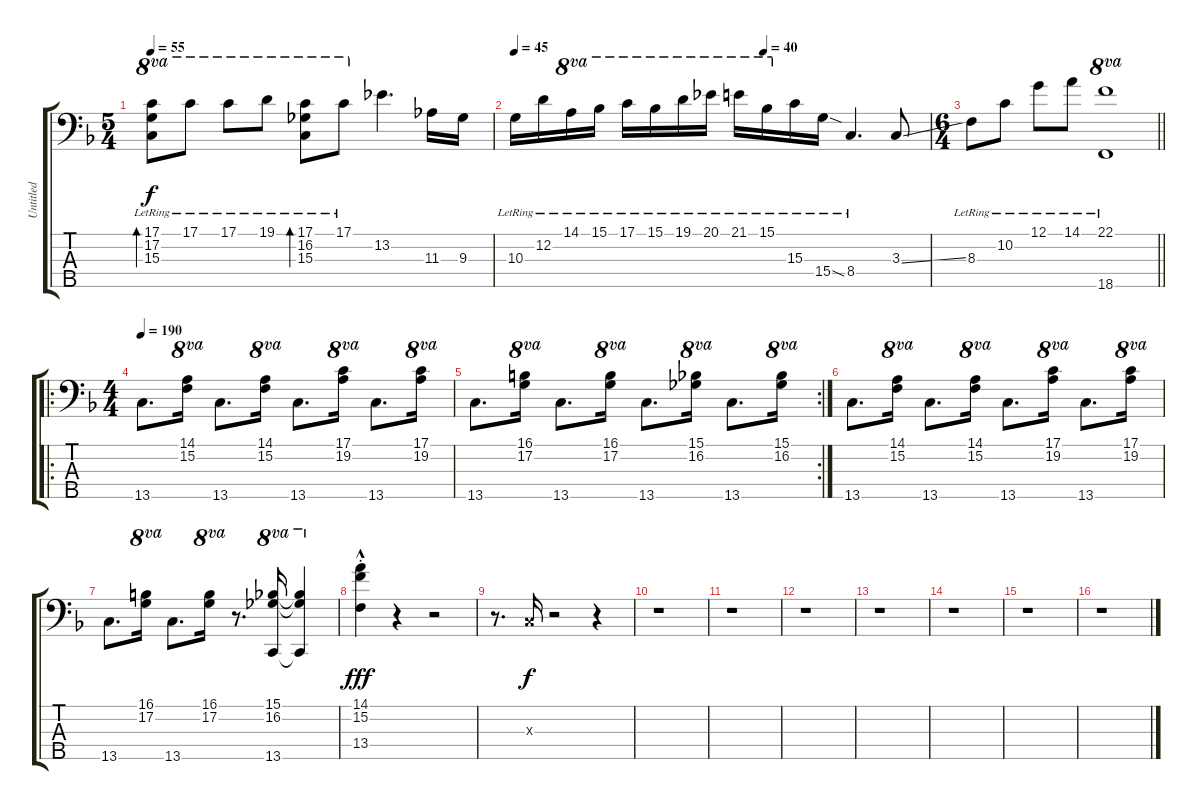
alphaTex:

\track ("Untitled" "Untitled") {instrument electricbassfinger}
\staff {score tabs}
\tuning (G2 D2 A1 E1 B0) {hide}
\ts (5 4)
\tempo 55
\clef f4
\ks f
(17.1{lr} 17.2{lr} 15.3{lr}).8{bd 30 ot 8va dy f instrument electricbassfinger} 17.1{lr}.8{ot 8va} 17.1{lr}.8{ot 8va} 19.1{lr}.8{ot 8va} (17.1{lr} 16.2{lr} 15.3{lr}).8{bd 30 ot 8va} 17.1{lr}.8{ot 8va} 13.2.4{d} 11.3.16 9.3.16 |
\tempo 45
\tempo (40 0.6)
10.3{lr}.16 12.2{lr}.16 14.1{lr}.16{ot 8va} 15.1{lr}.16{ot 8va} 17.1{lr}.16{ot 8va} 15.1{lr}.16{ot 8va} 19.1{lr}.16{ot 8va} 20.1{lr}.16{ot 8va} 21.1{lr}.16{ot 8va} 15.1{lr}.16{ot 8va} 15.3{lr}.16 15.4{sod lr}.16 8.4{lr}.4{d} 3.3{ss}.8 |
\ts (6 4)
\barLineRight lightlight
8.3{lr}.8 10.2{lr}.8 12.1{lr}.8 14.1{lr}.8 (22.1{lr} 18.5{lr}).1{ot 8va} |
\ro
\ts (4 4)
\tempo 190
13.5.8{d} (14.1 15.2).16{ot 8va} 13.5.8{d} (14.1 15.2).16{ot 8va} 13.5.8{d} (17.1 19.2).16{ot 8va} 13.5.8{d} (17.1 19.2).16{ot 8va} |
\rc 2
13.5.8{d} (16.1 17.2).16{ot 8va} 13.5.8{d} (16.1 17.2).16{ot 8va} 13.5.8{d} (15.1 16.2).16{ot 8va} 13.5.8{d} (15.1 16.2).16{ot 8va} |
13.5.8{d} (14.1 15.2).16{ot 8va} 13.5.8{d} (14.1 15.2).16{ot 8va} 13.5.8{d} (17.1 19.2).16{ot 8va} 13.5.8{d} (17.1 19.2).16{ot 8va} |
13.5.8{d} (16.1 17.2).16{ot 8va} 13.5.8{d} (16.1 17.2).16{ot 8va} r.8{d} (15.1 16.2 13.5).16{ot 8va} (15.1{t} 16.2{t} 13.5{t}).4{ot 8va} |
(14.1{hac st} 15.2{hac st} 13.4{hac st}).4{dy fff} r.4 r.2 |
r.8{d} 3.3{x}.16{dy f} r.2 r.4 |
r.1 |
r.1 |
r.1 |
r.1 |
r.1 |
r.1 |
r.1
